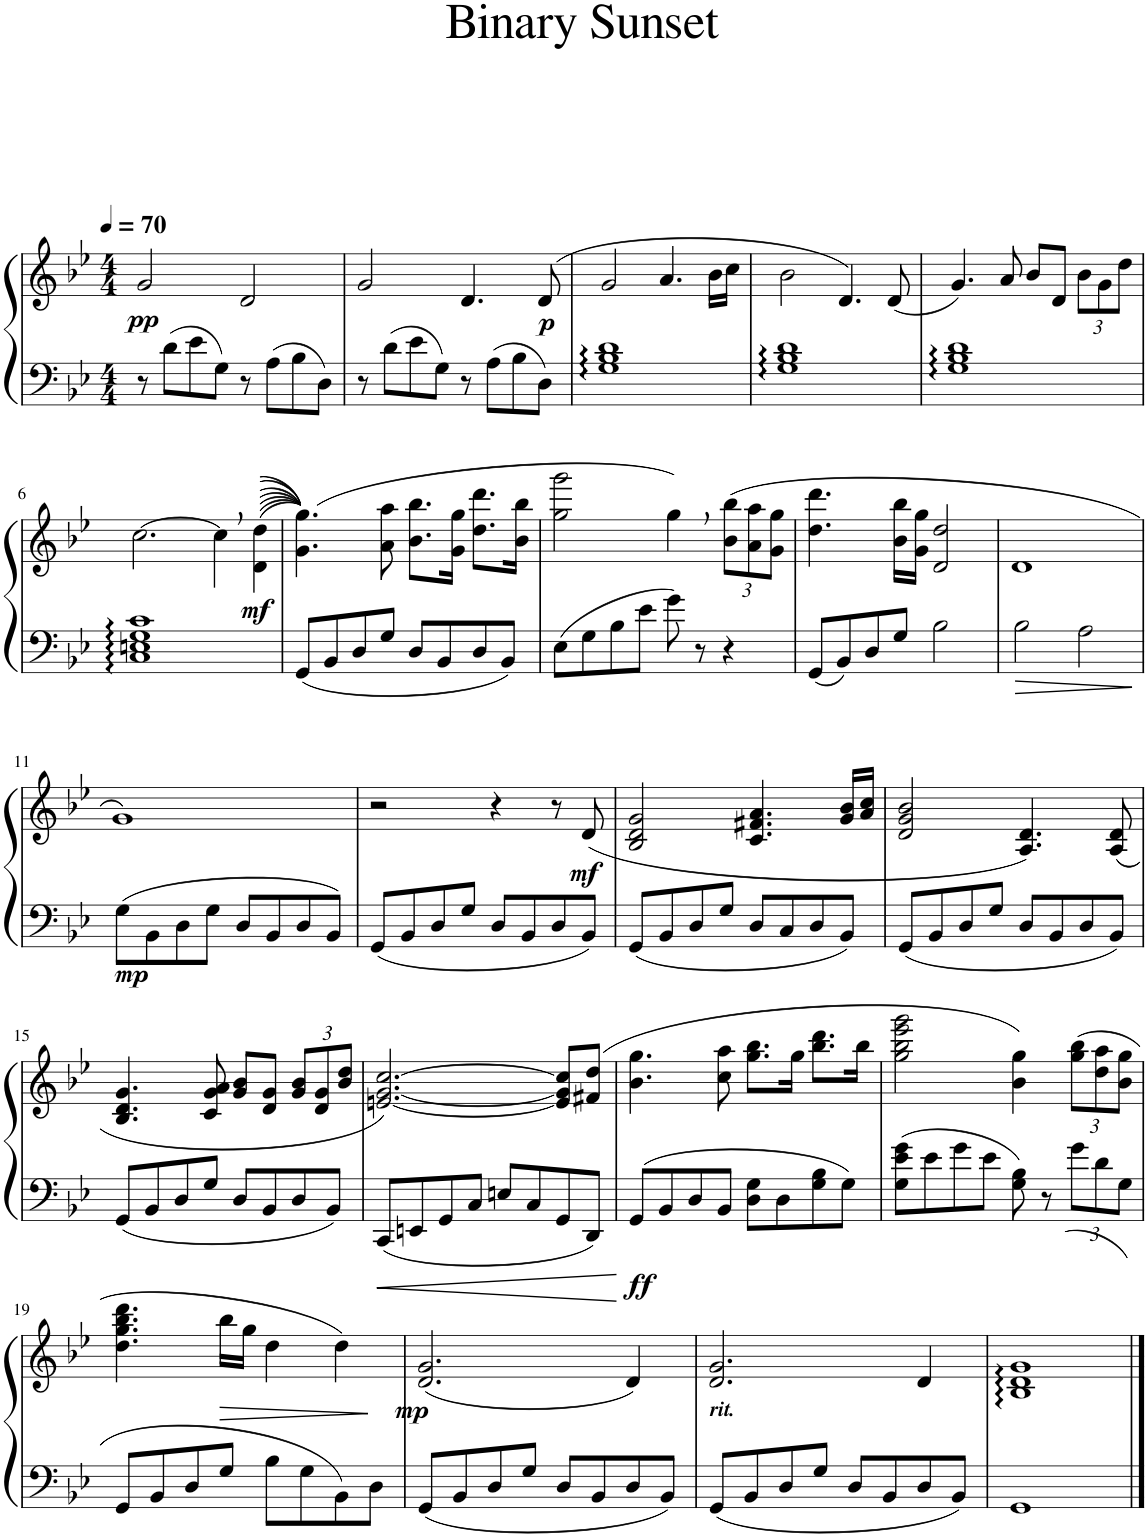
**kern	**kern	**dynam
*part1	*part1	*part1
*staff2	*staff1	*staff1/2
*I"Piano	*	*
*I'Pno.	*	*
*clefF4	*clefG2	*
*k[b-e-]	*k[b-e-]	*
*M4/4	*M4/4	*
*MM70	*MM70	*
=1	=1	=1
!	!	!LO:DY:b
8r	2g/	pp
8d\L	.	.
8e-\	.	.
8G\J	.	.
8r	2d/	.
8A\L	.	.
8B-\	.	.
8D\J	.	.
=2	=2	=2
8r	2g/	.
8d\L	.	.
8e-\	.	.
8G\J	.	.
8r	4.d/	.
8A\L	.	.
8B-\	.	.
!	!	!LO:DY:b
8D\J	(8d/	p
=3	=3	=3
1G:: 1B-:: 1d::	2g/	.
.	4.a/	.
.	16b-\LL	.
.	16cc\JJ	.
=4	=4	=4
1G:: 1B-:: 1d::	2b-\	.
.	4.d/)	.
.	(8d/	.
=5	=5	=5
1G:: 1B-:: 1d::	4.g/)	.
.	8a/	.
.	8b-/L	.
.	8d/J	.
*	*Xbrackettup	*
.	12b-\L	.
.	12g\	.
.	12dd\J	.
!!LO:LB:g=z
=6	=6	=6
1C:: 1En:: 1G:: 1c::	[2.cc\	.
.	8cc,\L]	.
!	!	!LO:DY:b
.	(((((((8d\ 8dd\J	mf
=7	=7	=7
8GG/L	(4.g\ 4.gg\)))))))	.
8BB-/	.	.
8D/	.	.
8G/J	8a\ 8aa\	.
8D/L	8.b-\ 8.bb-\L	.
8BB-/	.	.
.	16g\ 16gg\Jk	.
8D/	8.dd\ 8.ddd\L	.
8BB-/J	.	.
.	16b-\ 16bb-\Jk	.
=8	=8	=8
8E-\L	2gg\ 2ggg\	.
8G\	.	.
8B-\	.	.
8e-\J	.	.
8g\	4gg,\)	.
8r	.	.
4r	(12b-\ 12bb-\L	.
.	12a\ 12aa\	.
.	12g\ 12gg\J	.
=9	=9	=9
8GG/L	4.dd\ 4.ddd\	.
8BB-/	.	.
8D/	.	.
8G/J	16b-\ 16bb-\LL	.
.	16g\ 16gg\JJ	.
2B-\	2d/ 2dd/	.
=10	=10	=10
2B-\	1d	.
2A\	.	.
!!LO:LB:g=z
=11	=11	=11
!	!	!LO:DY:b=2
8G\L	1g)	mp
8BB-\	.	.
8D\	.	.
8G\J	.	.
8D/L	.	.
8BB-/	.	.
8D/	.	.
8BB-/J	.	.
=12	=12	=12
8GG/L	2r	.
8BB-/	.	.
8D/	.	.
8G/J	.	.
8D/L	4r	.
8BB-/	.	.
8D/	8r	.
!	!	!LO:DY:b
8BB-/J	(8d/	mf
=13	=13	=13
8GG/L	2B-/ 2d/ 2g/	.
8BB-/	.	.
8D/	.	.
8G/J	.	.
8D/L	4.c/ 4.f#X/ 4.a/	.
8C/	.	.
8D/	.	.
8BB-/J	16g/ 16b-/LL	.
.	16a/ 16cc/JJ	.
=14	=14	=14
8GG/L	2d/ 2g/ 2b-/	.
8BB-/	.	.
8D/	.	.
8G/J	.	.
8D/L	4.A/ 4.d/)	.
8BB-/	.	.
8D/	.	.
8BB-/J	(8A/ 8d/	.
!!LO:LB:g=z
=15	=15	=15
8GG/L	4.B-/ 4.d/ 4.g/	.
8BB-/	.	.
8D/	.	.
8G/J	8c/ 8g/ 8a/	.
8D/L	8g/ 8b-/L	.
8BB-/	8d/ 8g/J	.
8D/	12g/ 12b-/L	.
.	12d/ 12g/	.
8BB-/J	.	.
.	12b-/ 12dd/J	.
=16	=16	=16
8CC/L	[2.en/ [2.g/ [2.cc/)	.
8EEn/	.	.
8GG/	.	.
8C/J	.	.
8En/L	.	.
8C/	.	.
8GG/	8e/] 8g/] 8cc/]L	.
8DD/J	(8f#X/ 8dd/J	.
=17	=17	=17
!	!	!LO:DY:b=2
8GG/L	4.b-\ 4.gg\	ff
8BB-/	.	.
8D/	.	.
8BB-/J	8cc\ 8aa\	.
8D\ 8G\L	8.gg\ 8.bb-\L	.
8D\	.	.
.	16gg\Jk	.
8G\ 8B-\	8.bb-\ 8.ddd\L	.
8G\J	.	.
.	16bb-\Jk	.
=18	=18	=18
8G\ 8e-\ 8g\L	2gg\ 2bb-\ 2eee-\ 2ggg\	.
8e-\	.	.
8g\	.	.
8e-\J	.	.
8G\ 8B-\	4b-\ 4gg\)	.
8r	.	.
*Xbrackettup	*	*
12g\L	(12gg\ 12bb-\L	.
12d\	12dd\ 12aa\	.
12G\J	12b-\ 12gg\J	.
!!LO:LB:g=z
=19	=19	=19
8GG/L	4.dd\ 4.gg\ 4.bb-\ 4.ddd\	.
8BB-/	.	.
8D/	.	.
!	!	!LO:HP:b
8G/J	16bb-\LL	>
.	16gg\JJ	.
8B-\L	4dd\	.
8G\	.	.
8BB-\	4dd\)	.
8D\J	.	.
.	.	]
=20	=20	=20
!	!	!LO:DY:b
8GG/L	(2.d/ 2.g/	mp
8BB-/	.	.
8D/	.	.
8G/J	.	.
8D/L	.	.
8BB-/	.	.
8D/	4d/)	.
8BB-/J	.	.
=21	=21	=21
!LO:TX:a:Bi:t=rit.	!	!
8GG/L	2.d/ 2.g/	.
8BB-/	.	.
8D/	.	.
8G/J	.	.
8D/L	.	.
8BB-/	.	.
8D/	4d/	.
8BB-/J	.	.
=22	=22	=22
1GG	1B-:: 1d:: 1g::	.
==	==	==
*-	*-	*-
